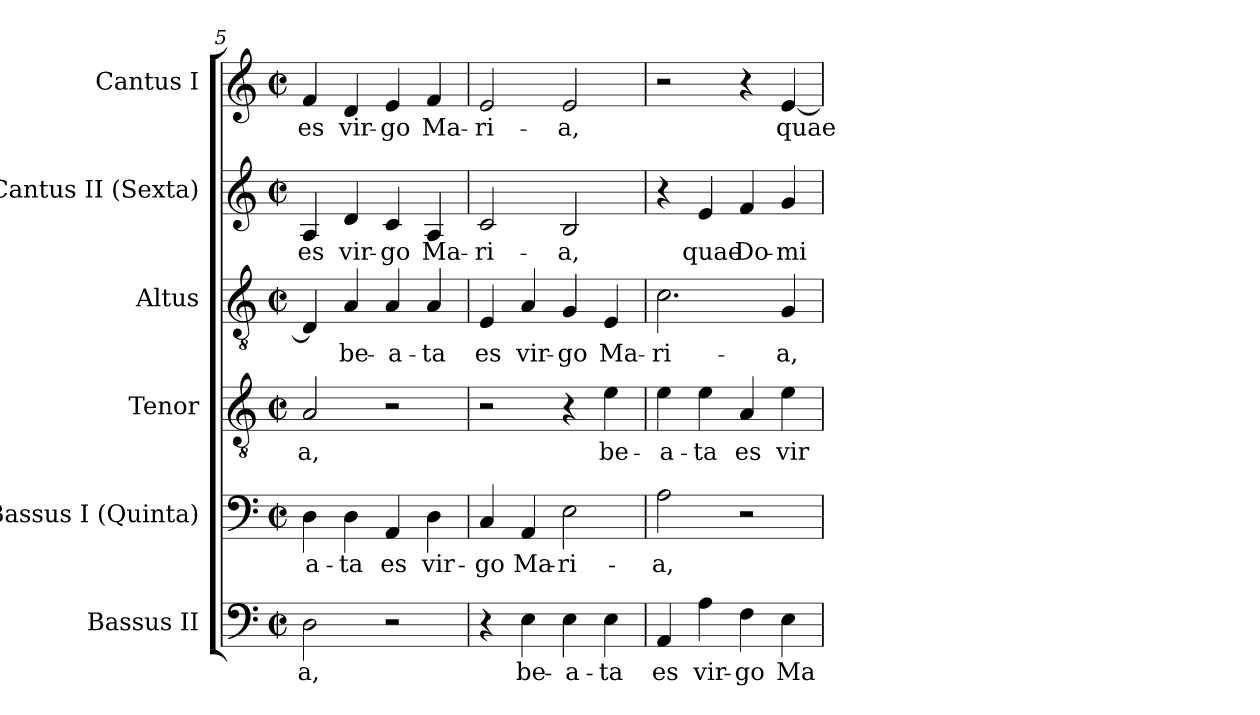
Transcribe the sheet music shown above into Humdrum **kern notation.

**kern	**text	**kern	**text	**kern	**text	**kern	**text	**kern	**text	**kern	**text
*part6	*part6	*part5	*part5	*part4	*part4	*part3	*part3	*part2	*part2	*part1	*part1
*staff6	*staff6	*staff5	*staff5	*staff4	*staff4	*staff3	*staff3	*staff2	*staff2	*staff1	*staff1
*I"Bassus II	*	*I"Bassus I (Quinta)	*	*I"Tenor	*	*I"Altus	*	*I"Cantus II (Sexta)	*	*I"Cantus I	*
*I'B.	*	*I'B.	*	*I'T.	*	*I'T.	*	*I'A.	*	*I'A.	*
*clefF4	*	*clefF4	*	*clefGv2	*	*clefGv2	*	*clefG2	*	*clefG2	*
*	*	*	*	*ITrd7c12	*	*ITrd7c12	*	*	*	*	*
*k[]	*	*k[]	*	*k[]	*	*k[]	*	*k[]	*	*k[]	*
*C:	*	*C:	*	*C:	*	*C:	*	*C:	*	*C:	*
*M2/2	*	*M2/2	*	*M2/2	*	*M2/2	*	*M2/2	*	*M2/2	*
*met(c|)	*	*met(c|)	*	*met(c|)	*	*met(c|)	*	*met(c|)	*	*met(c|)	*
=5	=5	=5	=5	=5	=5	=5	=5	=5	=5	=5	=5
!	!LO:LY:b:color=#000000	!	!	!	!	!	!	!	!	!	!
!	!	!	!LO:LY:b:color=#000000	!	!	!	!	!	!	!	!
!	!	!	!	!	!LO:LY:b:color=#000000	!	!	!	!	!	!
!	!	!	!	!	!	!	!	!	!LO:LY:b:color=#000000	!	!
!	!	!	!	!	!	!	!	!	!	!	!LO:LY:b:color=#000000
2Di\	-a,	4Di\	-a-	2AAi/	-a,	4DDi/]	.	4Ai/	es	4fi/	es
!	!	!	!LO:LY:b:color=#000000	!	!	!	!	!	!	!	!
!	!	!	!	!	!	!	!LO:LY:b:color=#000000	!	!	!	!
!	!	!	!	!	!	!	!	!	!LO:LY:b:color=#000000	!	!
!	!	!	!	!	!	!	!	!	!	!	!LO:LY:b:color=#000000
.	.	4Di\	-ta	.	.	4AAi/	be-	4di/	vir-	4di/	vir-
!	!	!	!LO:LY:b:color=#000000	!	!	!	!	!	!	!	!
!	!	!	!	!	!	!	!LO:LY:b:color=#000000	!	!	!	!
!	!	!	!	!	!	!	!	!	!LO:LY:b:color=#000000	!	!
!	!	!	!	!	!	!	!	!	!	!	!LO:LY:b:color=#000000
2r	.	4AAi/	es	2r	.	4AAi/	-a-	4ci/	-go	4ei/	-go
!	!	!	!LO:LY:b:color=#000000	!	!	!	!	!	!	!	!
!	!	!	!	!	!	!	!LO:LY:b:color=#000000	!	!	!	!
!	!	!	!	!	!	!	!	!	!LO:LY:b:color=#000000	!	!
!	!	!	!	!	!	!	!	!	!	!	!LO:LY:b:color=#000000
.	.	4Di\	vir-	.	.	4AAi/	-ta	4Ai/	Ma-	4fi/	Ma-
!!LO:LB:g=z
=6	=6	=6	=6	=6	=6	=6	=6	=6	=6	=6	=6
!	!	!	!LO:LY:b:color=#000000	!	!	!	!	!	!	!	!
!	!	!	!	!	!	!	!LO:LY:b:color=#000000	!	!	!	!
!	!	!	!	!	!	!	!	!	!LO:LY:b:color=#000000	!	!
!	!	!	!	!	!	!	!	!	!	!	!LO:LY:b:color=#000000
4r	.	4Ci/	-go	2r	.	4EEi/	es	2ci/	-ri-	2ei/	-ri-
!	!LO:LY:b:color=#000000	!	!	!	!	!	!	!	!	!	!
!	!	!	!LO:LY:b:color=#000000	!	!	!	!	!	!	!	!
!	!	!	!	!	!	!	!LO:LY:b:color=#000000	!	!	!	!
4Ei\	be-	4AAi/	Ma-	.	.	4AAi/	vir-	.	.	.	.
!	!LO:LY:b:color=#000000	!	!	!	!	!	!	!	!	!	!
!	!	!	!LO:LY:b:color=#000000	!	!	!	!	!	!	!	!
!	!	!	!	!	!	!	!LO:LY:b:color=#000000	!	!	!	!
!	!	!	!	!	!	!	!	!	!LO:LY:b:color=#000000	!	!
!	!	!	!	!	!	!	!	!	!	!	!LO:LY:b:color=#000000
4Ei\	-a-	2Ei\	-ri-	4r	.	4GGi/	-go	2Bi/	-a,	2ei/	-a,
!	!LO:LY:b:color=#000000	!	!	!	!	!	!	!	!	!	!
!	!	!	!	!	!LO:LY:b:color=#000000	!	!	!	!	!	!
!	!	!	!	!	!	!	!LO:LY:b:color=#000000	!	!	!	!
4Ei\	-ta	.	.	4Ei\	be-	4EEi/	Ma-	.	.	.	.
=7	=7	=7	=7	=7	=7	=7	=7	=7	=7	=7	=7
!	!LO:LY:b:color=#000000	!	!	!	!	!	!	!	!	!	!
!	!	!	!LO:LY:b:color=#000000	!	!	!	!	!	!	!	!
!	!	!	!	!	!LO:LY:b:color=#000000	!	!	!	!	!	!
!	!	!	!	!	!	!	!LO:LY:b:color=#000000	!	!	!	!
4AAi/	es	2Ai\	-a,	4Ei\	-a-	2.Ci\	-ri-	4r	.	2r	.
!	!LO:LY:b:color=#000000	!	!	!	!	!	!	!	!	!	!
!	!	!	!	!	!LO:LY:b:color=#000000	!	!	!	!	!	!
!	!	!	!	!	!	!	!	!	!LO:LY:b:color=#000000	!	!
4Ai\	vir-	.	.	4Ei\	-ta	.	.	4ei/	quae	.	.
!	!LO:LY:b:color=#000000	!	!	!	!	!	!	!	!	!	!
!	!	!	!	!	!LO:LY:b:color=#000000	!	!	!	!	!	!
!	!	!	!	!	!	!	!	!	!LO:LY:b:color=#000000	!	!
4Fi\	-go	2r	.	4AAi/	es	.	.	4fi/	Do-	4r	.
!	!LO:LY:b:color=#000000	!	!	!	!	!	!	!	!	!	!
!	!	!	!	!	!LO:LY:b:color=#000000	!	!	!	!	!	!
!	!	!	!	!	!	!	!LO:LY:b:color=#000000	!	!	!	!
!	!	!	!	!	!	!	!	!	!LO:LY:b:color=#000000	!	!
!	!	!	!	!	!	!	!	!	!	!	!LO:LY:b:color=#000000
4Ei\	Ma-	.	.	4Ei\	vir-	4GGi/	-a,	4gi/	-mi-	[<4ei/	quae
=	=	=	=	=	=	=	=	=	=	=	=
*-	*-	*-	*-	*-	*-	*-	*-	*-	*-	*-	*-
